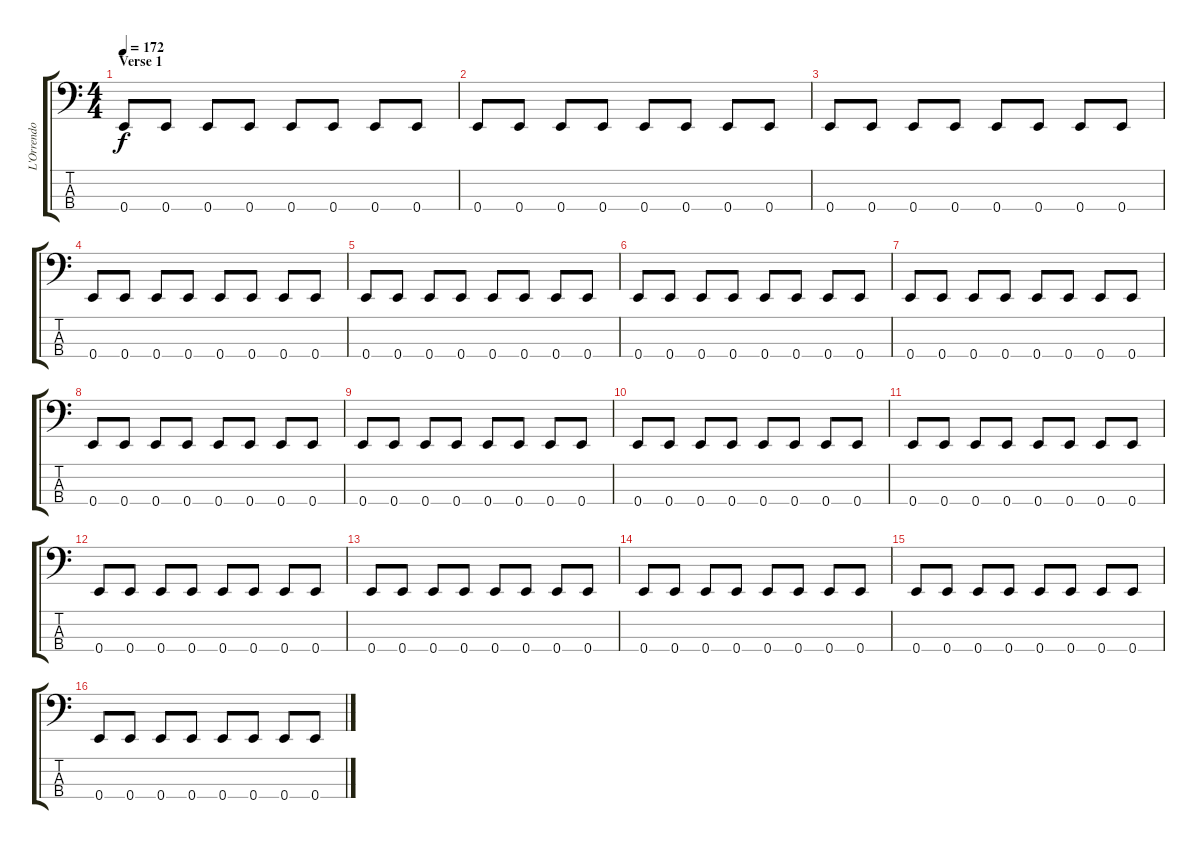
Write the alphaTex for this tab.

\track ("L'Orrendo Maniscalco (Bass)" "L'Orrendo ") {instrument electricbassfinger}
\staff {score tabs}
\tuning (G2 D2 A1 E1) {hide}
\ts (4 4)
\section ("" "Verse 1")
\tempo 172
\clef f4
\ks c
0.4.8{dy f} 0.4.8 0.4.8 0.4.8 0.4.8 0.4.8 0.4.8 0.4.8 |
0.4.8 0.4.8 0.4.8 0.4.8 0.4.8 0.4.8 0.4.8 0.4.8 |
0.4.8 0.4.8 0.4.8 0.4.8 0.4.8 0.4.8 0.4.8 0.4.8 |
0.4.8 0.4.8 0.4.8 0.4.8 0.4.8 0.4.8 0.4.8 0.4.8 |
0.4.8 0.4.8 0.4.8 0.4.8 0.4.8 0.4.8 0.4.8 0.4.8 |
0.4.8 0.4.8 0.4.8 0.4.8 0.4.8 0.4.8 0.4.8 0.4.8 |
0.4.8 0.4.8 0.4.8 0.4.8 0.4.8 0.4.8 0.4.8 0.4.8 |
0.4.8 0.4.8 0.4.8 0.4.8 0.4.8 0.4.8 0.4.8 0.4.8 |
0.4.8 0.4.8 0.4.8 0.4.8 0.4.8 0.4.8 0.4.8 0.4.8 |
0.4.8 0.4.8 0.4.8 0.4.8 0.4.8 0.4.8 0.4.8 0.4.8 |
0.4.8 0.4.8 0.4.8 0.4.8 0.4.8 0.4.8 0.4.8 0.4.8 |
0.4.8 0.4.8 0.4.8 0.4.8 0.4.8 0.4.8 0.4.8 0.4.8 |
0.4.8 0.4.8 0.4.8 0.4.8 0.4.8 0.4.8 0.4.8 0.4.8 |
0.4.8 0.4.8 0.4.8 0.4.8 0.4.8 0.4.8 0.4.8 0.4.8 |
0.4.8 0.4.8 0.4.8 0.4.8 0.4.8 0.4.8 0.4.8 0.4.8 |
0.4.8 0.4.8 0.4.8 0.4.8 0.4.8 0.4.8 0.4.8 0.4.8
